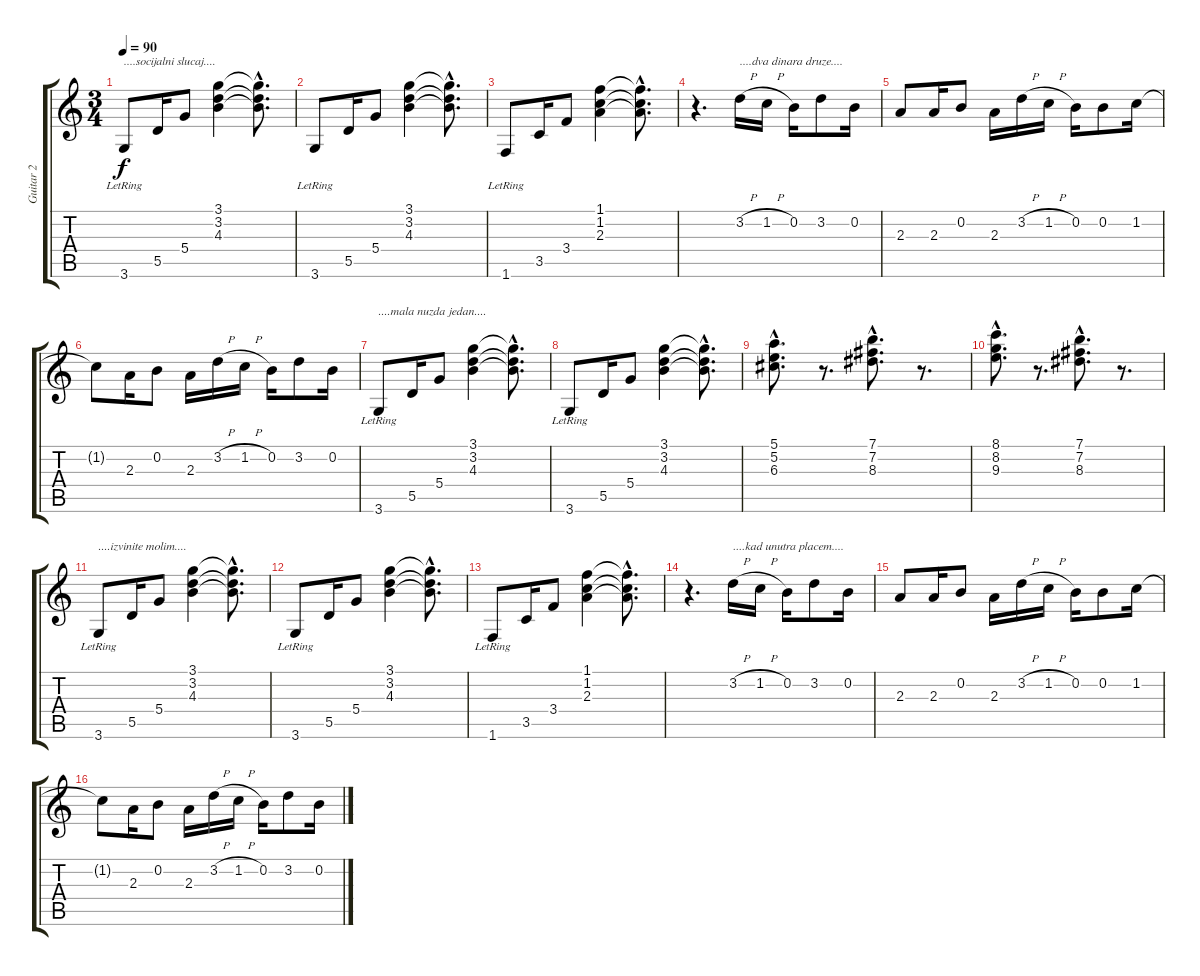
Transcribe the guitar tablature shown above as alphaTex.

\track ("Guitar 2" "Guitar 2") {instrument acousticguitarsteel}
\staff {score tabs}
\tuning (E4 B3 G3 D3 A2 E2) {hide}
\ts (3 4)
\tempo 90
\clef g2
\ks c
3.6{lr}.8{txt "....socijalni slucaj...." dy f volume 9} 5.5.16 5.4.8 (3.1 3.2 4.3).4 (3.1{hac t} 3.2{hac t} 4.3{hac t}).8{d} |
3.6{lr}.8 5.5.16 5.4.8 (3.1 3.2 4.3).4 (3.1{hac t} 3.2{hac t} 4.3{hac t}).8{d} |
1.6{lr}.8 3.5.16 3.4.8 (1.1 1.2 2.3).4 (1.1{hac t} 1.2{hac t} 2.3{hac t}).8{d} |
r.4{d} 3.2{h}.16{txt "....dva dinara druze...."} 1.2{h}.16 0.2.16 3.2.8 0.2.16 |
2.3.8 2.3.16 0.2.8 2.3.16 3.2{h}.16 1.2{h}.16 0.2.16 0.2.8 1.2.16 |
1.2{t}.8 2.3.16 0.2.8 2.3.16 3.2{h}.16 1.2{h}.16 0.2.16 3.2.8 0.2.16 |
3.6{lr}.8{txt "....mala nuzda jedan...."} 5.5.16 5.4.8 (3.1 3.2 4.3).4 (3.1{hac t} 3.2{hac t} 4.3{hac t}).8{d} |
3.6{lr}.8 5.5.16 5.4.8 (3.1 3.2 4.3).4 (3.1{hac t} 3.2{hac t} 4.3{hac t}).8{d} |
(5.1{hac} 5.2{hac} 6.3{hac}).8{d volume 5} r.8{d} (7.1{hac} 7.2{hac} 8.3{hac}).8{d} r.8{d} |
(8.1{hac} 8.2{hac} 9.3{hac}).8{d} r.8{d} (7.1{hac} 7.2{hac} 8.3{hac}).8{d} r.8{d} |
3.6{lr}.8{txt "....izvinite molim...." volume 9} 5.5.16 5.4.8 (3.1 3.2 4.3).4 (3.1{hac t} 3.2{hac t} 4.3{hac t}).8{d} |
3.6{lr}.8 5.5.16 5.4.8 (3.1 3.2 4.3).4 (3.1{hac t} 3.2{hac t} 4.3{hac t}).8{d} |
1.6{lr}.8 3.5.16 3.4.8 (1.1 1.2 2.3).4 (1.1{hac t} 1.2{hac t} 2.3{hac t}).8{d} |
r.4{d} 3.2{h}.16{txt "....kad unutra placem...."} 1.2{h}.16 0.2.16 3.2.8 0.2.16 |
2.3.8 2.3.16 0.2.8 2.3.16 3.2{h}.16 1.2{h}.16 0.2.16 0.2.8 1.2.16 |
1.2{t}.8 2.3.16 0.2.8 2.3.16 3.2{h}.16 1.2{h}.16 0.2.16 3.2.8 0.2.16
